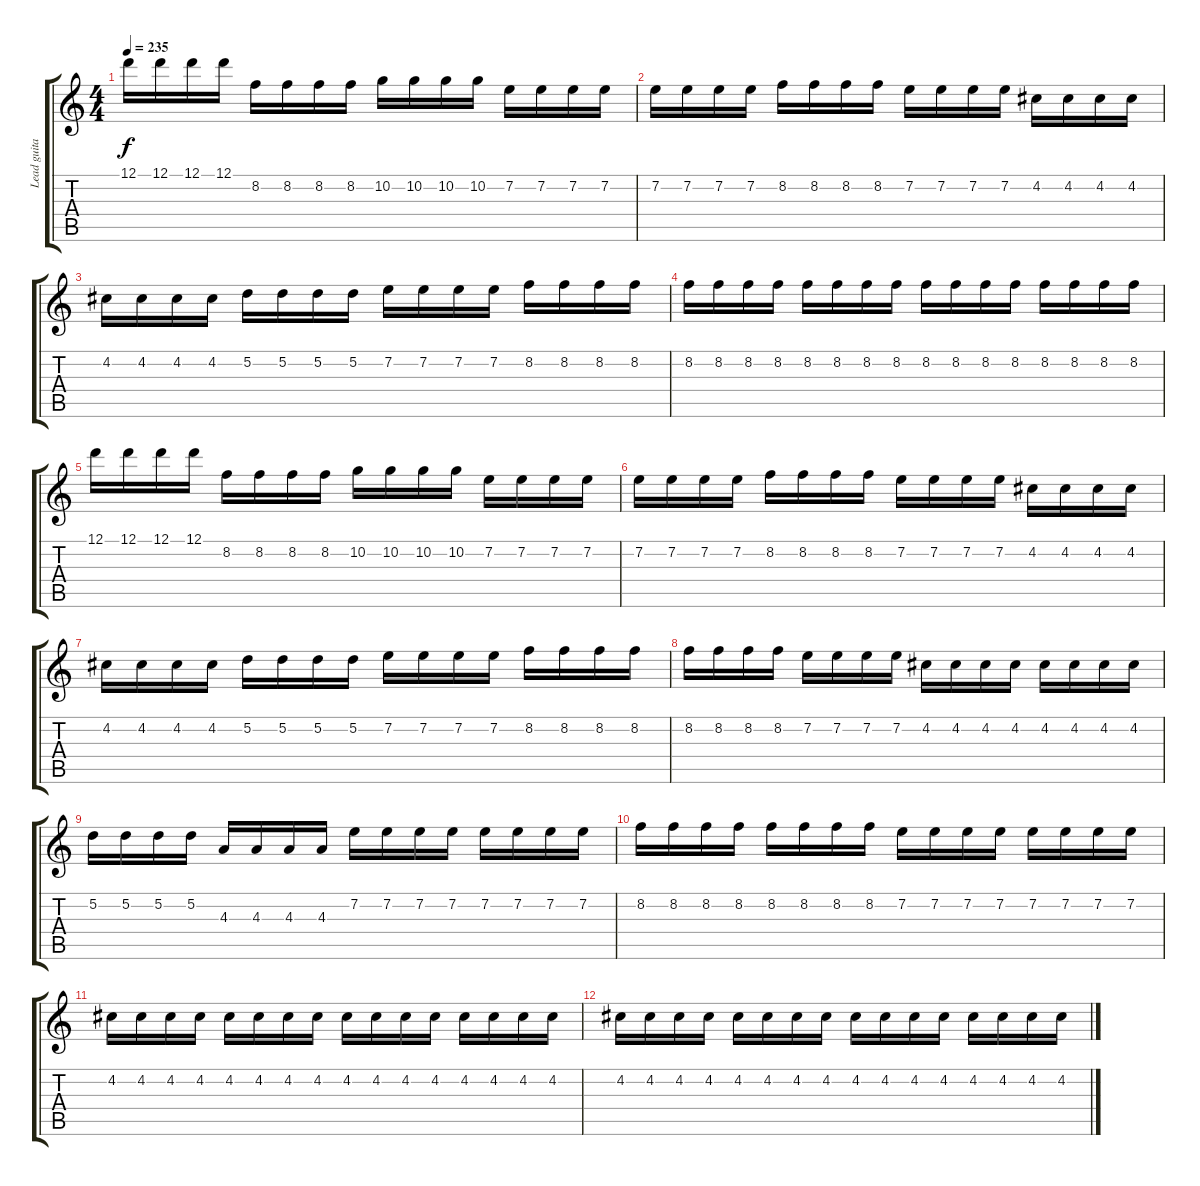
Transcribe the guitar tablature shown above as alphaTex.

\track ("Lead guitar 1" "Lead guita") {instrument distortionguitar}
\staff {score tabs}
\tuning (D4 A3 F3 C3 G2 D2) {hide}
\ts (4 4)
\tempo 235
\clef g2
\ks c
12.1.16{dy f} 12.1.16 12.1.16 12.1.16 8.2.16 8.2.16 8.2.16 8.2.16 10.2.16 10.2.16 10.2.16 10.2.16 7.2.16 7.2.16 7.2.16 7.2.16 |
7.2.16 7.2.16 7.2.16 7.2.16 8.2.16 8.2.16 8.2.16 8.2.16 7.2.16 7.2.16 7.2.16 7.2.16 4.2.16 4.2.16 4.2.16 4.2.16 |
4.2.16 4.2.16 4.2.16 4.2.16 5.2.16 5.2.16 5.2.16 5.2.16 7.2.16 7.2.16 7.2.16 7.2.16 8.2.16 8.2.16 8.2.16 8.2.16 |
8.2.16 8.2.16 8.2.16 8.2.16 8.2.16 8.2.16 8.2.16 8.2.16 8.2.16 8.2.16 8.2.16 8.2.16 8.2.16 8.2.16 8.2.16 8.2.16 |
12.1.16 12.1.16 12.1.16 12.1.16 8.2.16 8.2.16 8.2.16 8.2.16 10.2.16 10.2.16 10.2.16 10.2.16 7.2.16 7.2.16 7.2.16 7.2.16 |
7.2.16 7.2.16 7.2.16 7.2.16 8.2.16 8.2.16 8.2.16 8.2.16 7.2.16 7.2.16 7.2.16 7.2.16 4.2.16 4.2.16 4.2.16 4.2.16 |
4.2.16 4.2.16 4.2.16 4.2.16 5.2.16 5.2.16 5.2.16 5.2.16 7.2.16 7.2.16 7.2.16 7.2.16 8.2.16 8.2.16 8.2.16 8.2.16 |
8.2.16 8.2.16 8.2.16 8.2.16 7.2.16 7.2.16 7.2.16 7.2.16 4.2.16 4.2.16 4.2.16 4.2.16 4.2.16 4.2.16 4.2.16 4.2.16 |
5.2.16 5.2.16 5.2.16 5.2.16 4.3.16 4.3.16 4.3.16 4.3.16 7.2.16 7.2.16 7.2.16 7.2.16 7.2.16 7.2.16 7.2.16 7.2.16 |
8.2.16 8.2.16 8.2.16 8.2.16 8.2.16 8.2.16 8.2.16 8.2.16 7.2.16 7.2.16 7.2.16 7.2.16 7.2.16 7.2.16 7.2.16 7.2.16 |
4.2.16 4.2.16 4.2.16 4.2.16 4.2.16 4.2.16 4.2.16 4.2.16 4.2.16 4.2.16 4.2.16 4.2.16 4.2.16 4.2.16 4.2.16 4.2.16 |
4.2.16 4.2.16 4.2.16 4.2.16 4.2.16 4.2.16 4.2.16 4.2.16 4.2.16 4.2.16 4.2.16 4.2.16 4.2.16 4.2.16 4.2.16 4.2.16
